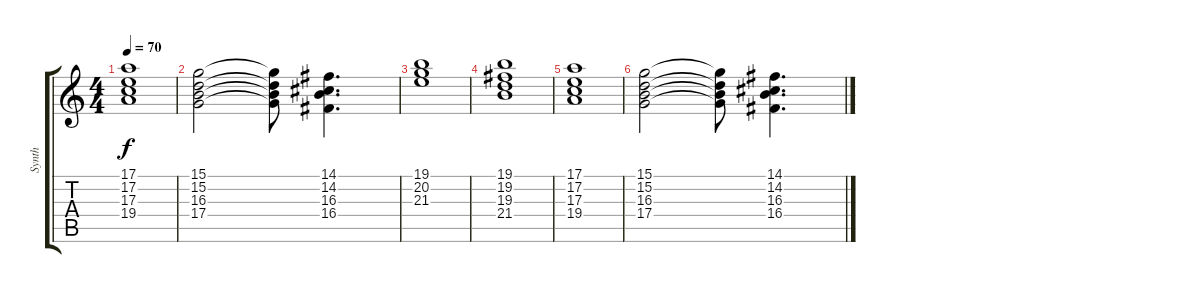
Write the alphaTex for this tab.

\track ("Synth" "Synth") {instrument stringensemble2}
\staff {score tabs}
\tuning (E4 B3 G3 D3 A2 E2) {hide}
\ts (4 4)
\tempo 70
\clef g2
\ks c
(17.1 17.2 17.3 19.4).1{dy f} |
(15.1 15.2 16.3 17.4).2 (15.1{t} 15.2{t} 16.3{t} 17.4{t}).8 (14.1 14.2 16.3 16.4).4{d} |
(19.1 20.2 21.3).1 |
(19.1 19.2 19.3 21.4).1 |
(17.1 17.2 17.3 19.4).1 |
(15.1 15.2 16.3 17.4).2 (15.1{t} 15.2{t} 16.3{t} 17.4{t}).8 (14.1 14.2 16.3 16.4).4{d}
